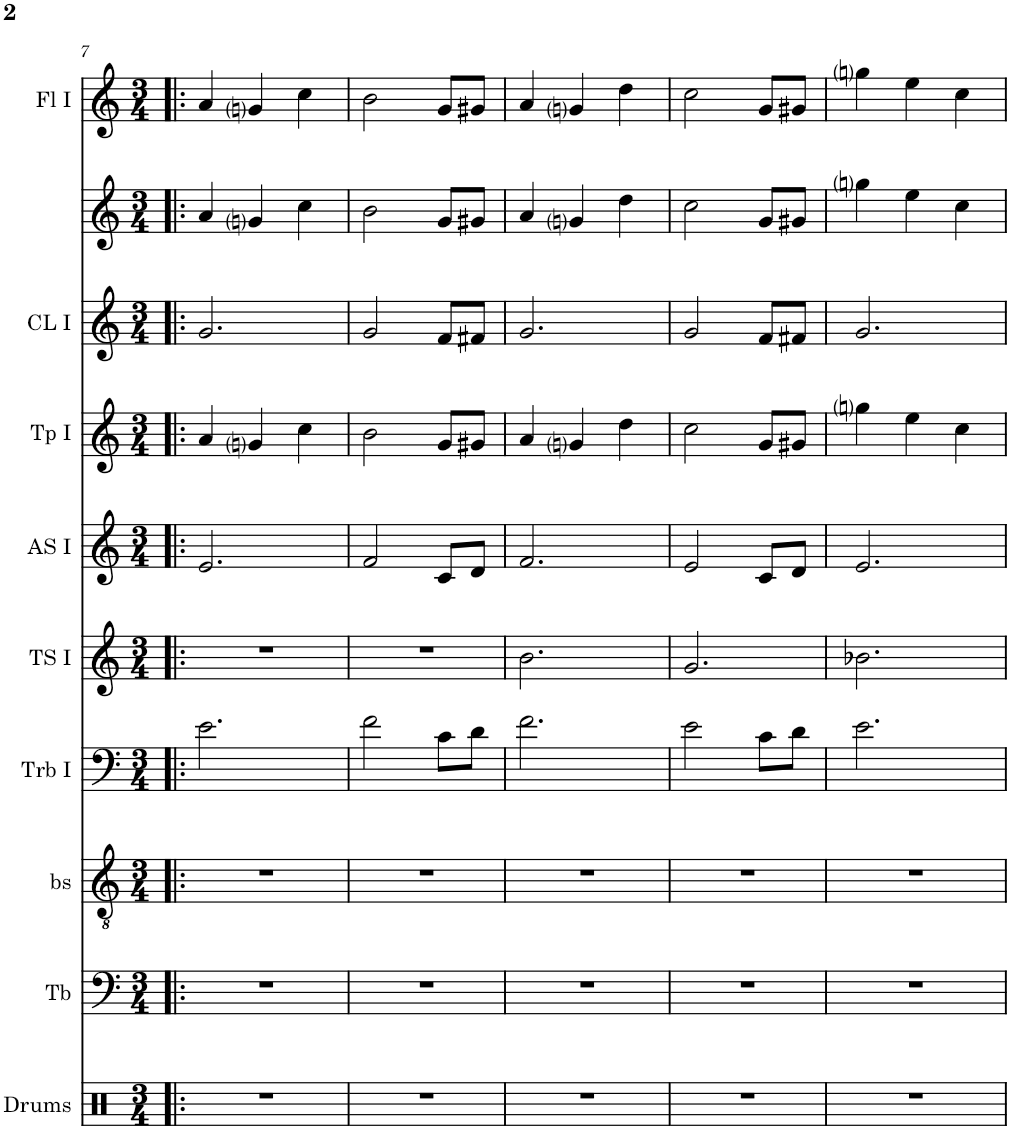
**kern	**kern	**kern	**kern	**kern	**kern	**kern	**kern	**kern	**kern
*part10	*part9	*part8	*part7	*part6	*part5	*part4	*part3	*part2	*part1
*staff10	*staff9	*staff8	*staff7	*staff6	*staff5	*staff4	*staff3	*staff2	*staff1
*I"Drums	*I"Tb	*I"bs	*I"Trb I	*I"TS I	*I"AS I	*I"Tp I	*I"CL I	*I"SS I	*I"Fl I
*I'Drums	*I'Tb	*I'bs	*I'Trb I	*I'TS I	*I'AS I	*I'Tp I	*I'CL I	*	*I'Fl I
!!LO:PB:g=z
*clefX	*clefF4	*clefGv2	*clefF4	*clefG2	*clefG2	*clefG2	*clefG2	*clefG2	*clefG2
*	*	*Trd12c21	*	*Trd8c14	*Trd5c9	*Trd1c2	*Trd1c2	*Trd1c2	*
*k[]	*k[]	*k[]	*k[]	*k[]	*k[]	*k[]	*k[]	*k[]	*k[]
*M3/4	*M3/4	*M3/4	*M3/4	*M3/4	*M3/4	*M3/4	*M3/4	*M3/4	*M3/4
=7!|:	=7!|:	=7!|:	=7!|:	=7!|:	=7!|:	=7!|:	=7!|:	=7!|:	=7!|:
2.r	2.r	2.r	2.e\	2.r	2.e/	4a/	2.g/	4a/	4a/
.	.	.	.	.	.	4gni/	.	4gni/	4gni/
.	.	.	.	.	.	4cc\	.	4cc\	4cc\
=8	=8	=8	=8	=8	=8	=8	=8	=8	=8
2.r	2.r	2.r	2f\	2.r	2f/	2b\	2g/	2b\	2b\
.	.	.	8c\L	.	8c/L	8g/L	8f/L	8g/L	8g/L
.	.	.	8d\J	.	8d/J	8g#X/J	8f#X/J	8g#X/J	8g#X/J
=9	=9	=9	=9	=9	=9	=9	=9	=9	=9
2.r	2.r	2.r	2.f\	2.b\	2.f/	4a/	2.g/	4a/	4a/
.	.	.	.	.	.	4gni/	.	4gni/	4gni/
.	.	.	.	.	.	4dd\	.	4dd\	4dd\
=10	=10	=10	=10	=10	=10	=10	=10	=10	=10
2.r	2.r	2.r	2e\	2.g/	2e/	2cc\	2g/	2cc\	2cc\
.	.	.	8c\L	.	8c/L	8g/L	8f/L	8g/L	8g/L
.	.	.	8d\J	.	8d/J	8g#X/J	8f#X/J	8g#X/J	8g#X/J
=11	=11	=11	=11	=11	=11	=11	=11	=11	=11
2.r	2.r	2.r	2.e\	2.b-X\	2.e/	4ggni\	2.g/	4ggni\	4ggni\
.	.	.	.	.	.	4ee\	.	4ee\	4ee\
.	.	.	.	.	.	4cc\	.	4cc\	4cc\
=	=	=	=	=	=	=	=	=	=
*-	*-	*-	*-	*-	*-	*-	*-	*-	*-
